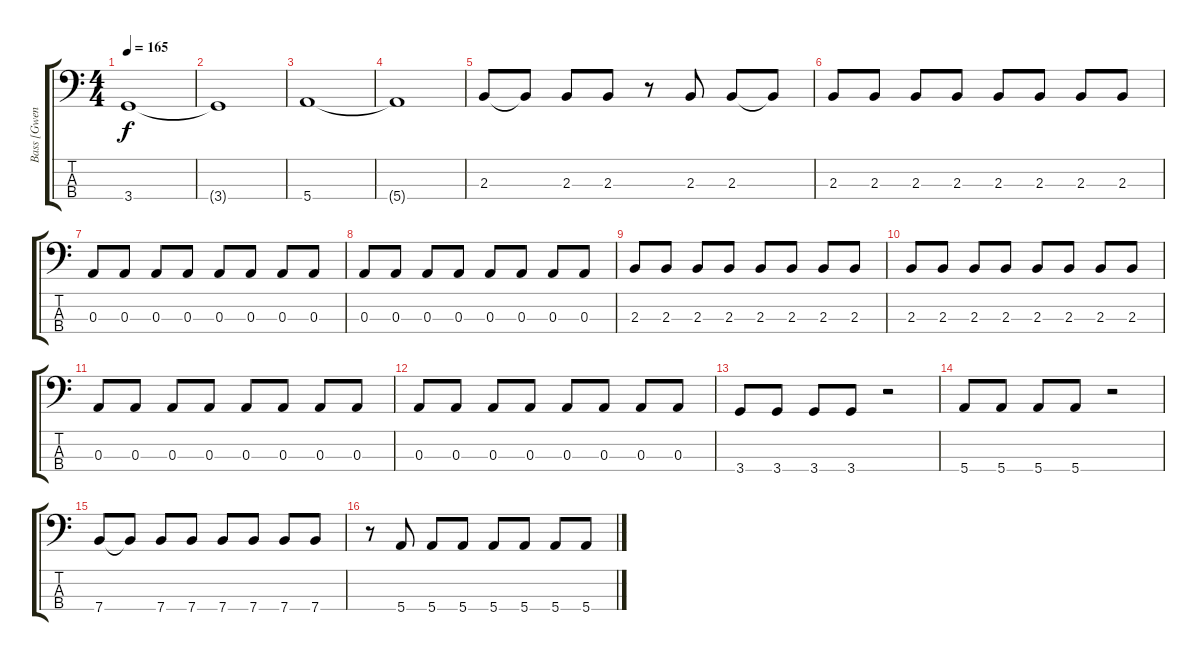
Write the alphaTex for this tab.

\track ("Bass [Gwen Lopez]" "Bass [Gwen") {instrument electricbassfinger}
\staff {score tabs}
\tuning (G2 D2 A1 E1) {hide}
\ts (4 4)
\tempo 165
\clef f4
\ks c
3.4.1{dy f} |
3.4{t}.1 |
5.4.1 |
5.4{t}.1 |
2.3.8 2.3{t}.8 2.3.8 2.3.8 r.8 2.3.8 2.3.8 2.3{t}.8 |
2.3.8 2.3.8 2.3.8 2.3.8 2.3.8 2.3.8 2.3.8 2.3.8 |
0.3.8 0.3.8 0.3.8 0.3.8 0.3.8 0.3.8 0.3.8 0.3.8 |
0.3.8 0.3.8 0.3.8 0.3.8 0.3.8 0.3.8 0.3.8 0.3.8 |
2.3.8 2.3.8 2.3.8 2.3.8 2.3.8 2.3.8 2.3.8 2.3.8 |
2.3.8 2.3.8 2.3.8 2.3.8 2.3.8 2.3.8 2.3.8 2.3.8 |
0.3.8 0.3.8 0.3.8 0.3.8 0.3.8 0.3.8 0.3.8 0.3.8 |
0.3.8 0.3.8 0.3.8 0.3.8 0.3.8 0.3.8 0.3.8 0.3.8 |
3.4.8 3.4.8 3.4.8 3.4.8 r.2 |
5.4.8 5.4.8 5.4.8 5.4.8 r.2 |
7.4.8 7.4{t}.8 7.4.8 7.4.8 7.4.8 7.4.8 7.4.8 7.4.8 |
r.8 5.4.8 5.4.8 5.4.8 5.4.8 5.4.8 5.4.8 5.4.8
